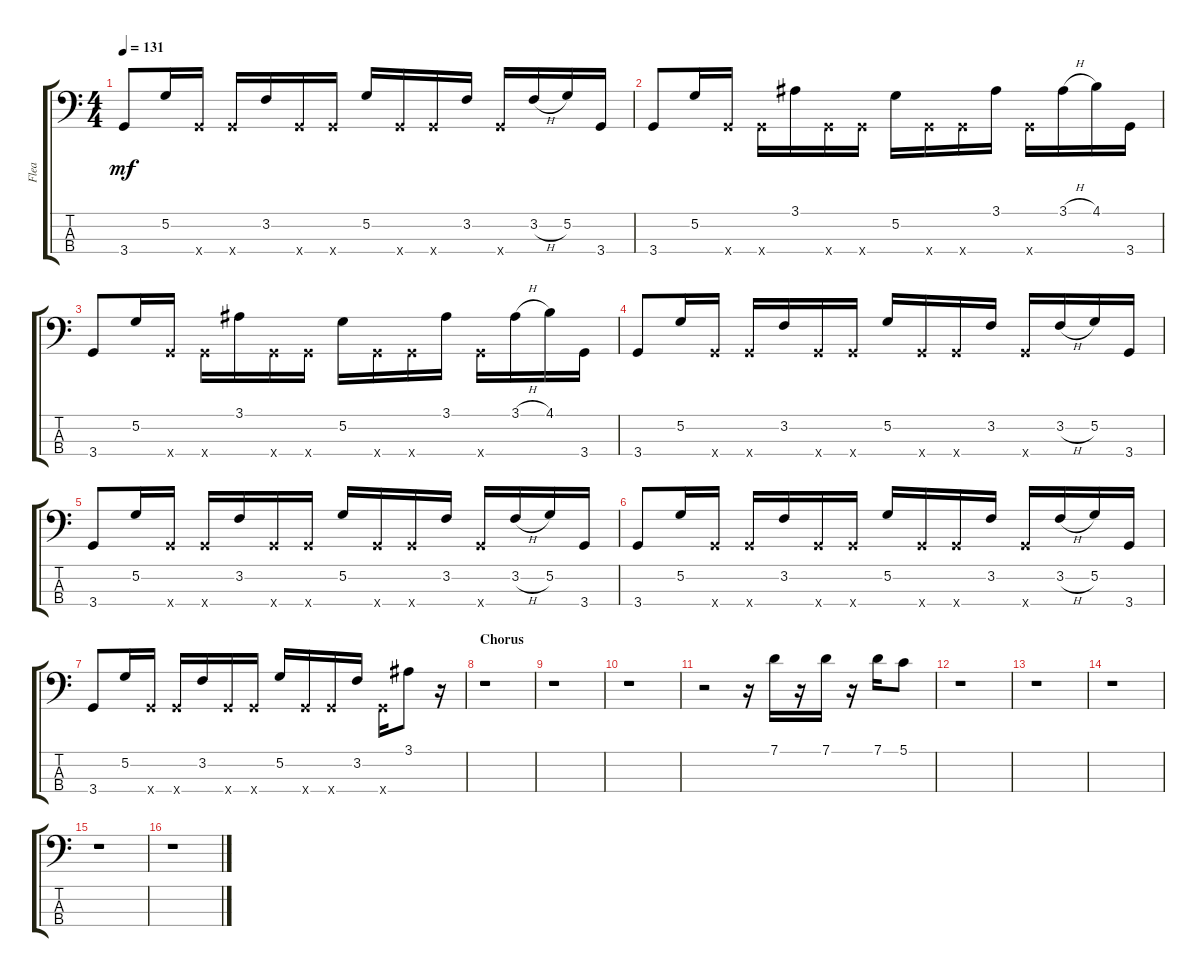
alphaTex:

\track ("Flea" "Flea") {instrument slapbass1}
\staff {score tabs}
\tuning (G2 D2 A1 E1) {hide}
\ts (4 4)
\tempo 131
\clef f4
\ks c
3.4.8{dy mf} 5.2.16 3.4{x}.16 3.4{x}.16 3.2.16 3.4{x}.16 3.4{x}.16 5.2.16 3.4{x}.16 3.4{x}.16 3.2.16 3.4{x}.16 3.2{h}.16 5.2.16 3.4.16 |
3.4.8 5.2.16 3.4{x}.16 3.4{x}.16 3.1.16 3.4{x}.16 3.4{x}.16 5.2.16 3.4{x}.16 3.4{x}.16 3.1.16 3.4{x}.16 3.1{h}.16 4.1.16 3.4.16 |
3.4.8 5.2.16 3.4{x}.16 3.4{x}.16 3.1.16 3.4{x}.16 3.4{x}.16 5.2.16 3.4{x}.16 3.4{x}.16 3.1.16 3.4{x}.16 3.1{h}.16 4.1.16 3.4.16 |
3.4.8 5.2.16 3.4{x}.16 3.4{x}.16 3.2.16 3.4{x}.16 3.4{x}.16 5.2.16 3.4{x}.16 3.4{x}.16 3.2.16 3.4{x}.16 3.2{h}.16 5.2.16 3.4.16 |
3.4.8 5.2.16 3.4{x}.16 3.4{x}.16 3.2.16 3.4{x}.16 3.4{x}.16 5.2.16 3.4{x}.16 3.4{x}.16 3.2.16 3.4{x}.16 3.2{h}.16 5.2.16 3.4.16 |
3.4.8 5.2.16 3.4{x}.16 3.4{x}.16 3.2.16 3.4{x}.16 3.4{x}.16 5.2.16 3.4{x}.16 3.4{x}.16 3.2.16 3.4{x}.16 3.2{h}.16 5.2.16 3.4.16 |
3.4.8 5.2.16 3.4{x}.16 3.4{x}.16 3.2.16 3.4{x}.16 3.4{x}.16 5.2.16 3.4{x}.16 3.4{x}.16 3.2.16 3.4{x}.16 3.1.8 r.16 |
\section ("" "Chorus")
r.1 |
r.1 |
r.1 |
r.2 r.16 7.1.16 r.16 7.1.16 r.16 7.1.16 5.1.8 |
r.1 |
r.1 |
r.1 |
r.1 |
r.1
